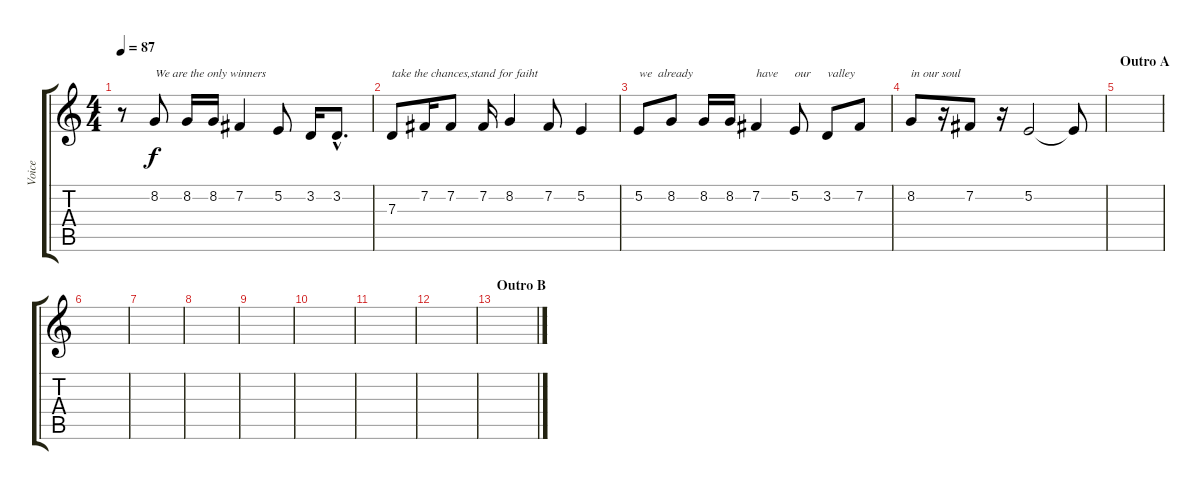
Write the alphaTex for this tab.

\track ("Voice" "Voice") {instrument synthvoice}
\staff {score tabs}
\tuning (E4 B3 G3 D3 A2 E2) {hide}
\ts (4 4)
\tempo 87
\clef g2
\ks c
r.8{dy f} 8.2.8{txt "We are the only winners"} 8.2.16 8.2.16 7.2.4 5.2.8 3.2.16 3.2{hac}.8{d} |
7.3.8{txt "take the chances,stand for faiht"} 7.2.16 7.2.8 7.2.16 8.2.4 7.2.8 5.2.4 |
5.2.8{txt "we  already"} 8.2.8 8.2.16 8.2.16 7.2.4{txt "have"} 5.2.8{txt "our"} 3.2.8{txt "valley"} 7.2.8 |
8.2.8{txt "in our soul"} r.16 7.2.8 r.16 5.2.2 5.2{t}.8 |
\section ("" "Outro A")
|
|
|
|
|
|
|
|
\section ("" "Outro B")
